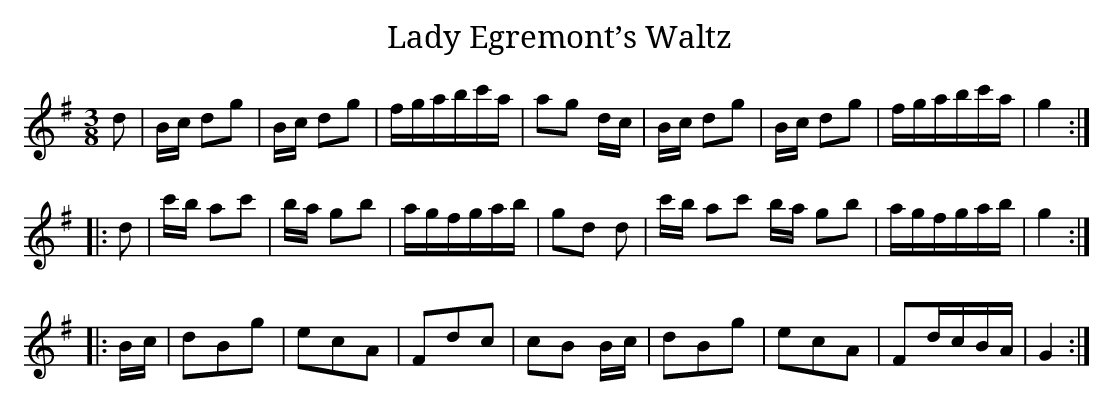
X:1
T:Lady Egremont’s Waltz
M:3/8
L:1/8
K:G
d|B/c/ dg|B/c/ dg|f/g/a/b/c'/a/|ag d/c/|B/c/ dg|B/c/ dg|f/g/a/b/c'/a/|g2:|
|:d|c'/b/ ac'|b/a/  gb|a/g/f/g/a/b/|gd d|c'/b/ ac' b/a/ gb|a/g/f/g/a/b/ |g2:|
|:B/c/|dBg|ecA|Fdc|cB B/c/|dBg|ecA|Fd/c/B/A/|G2:|]
